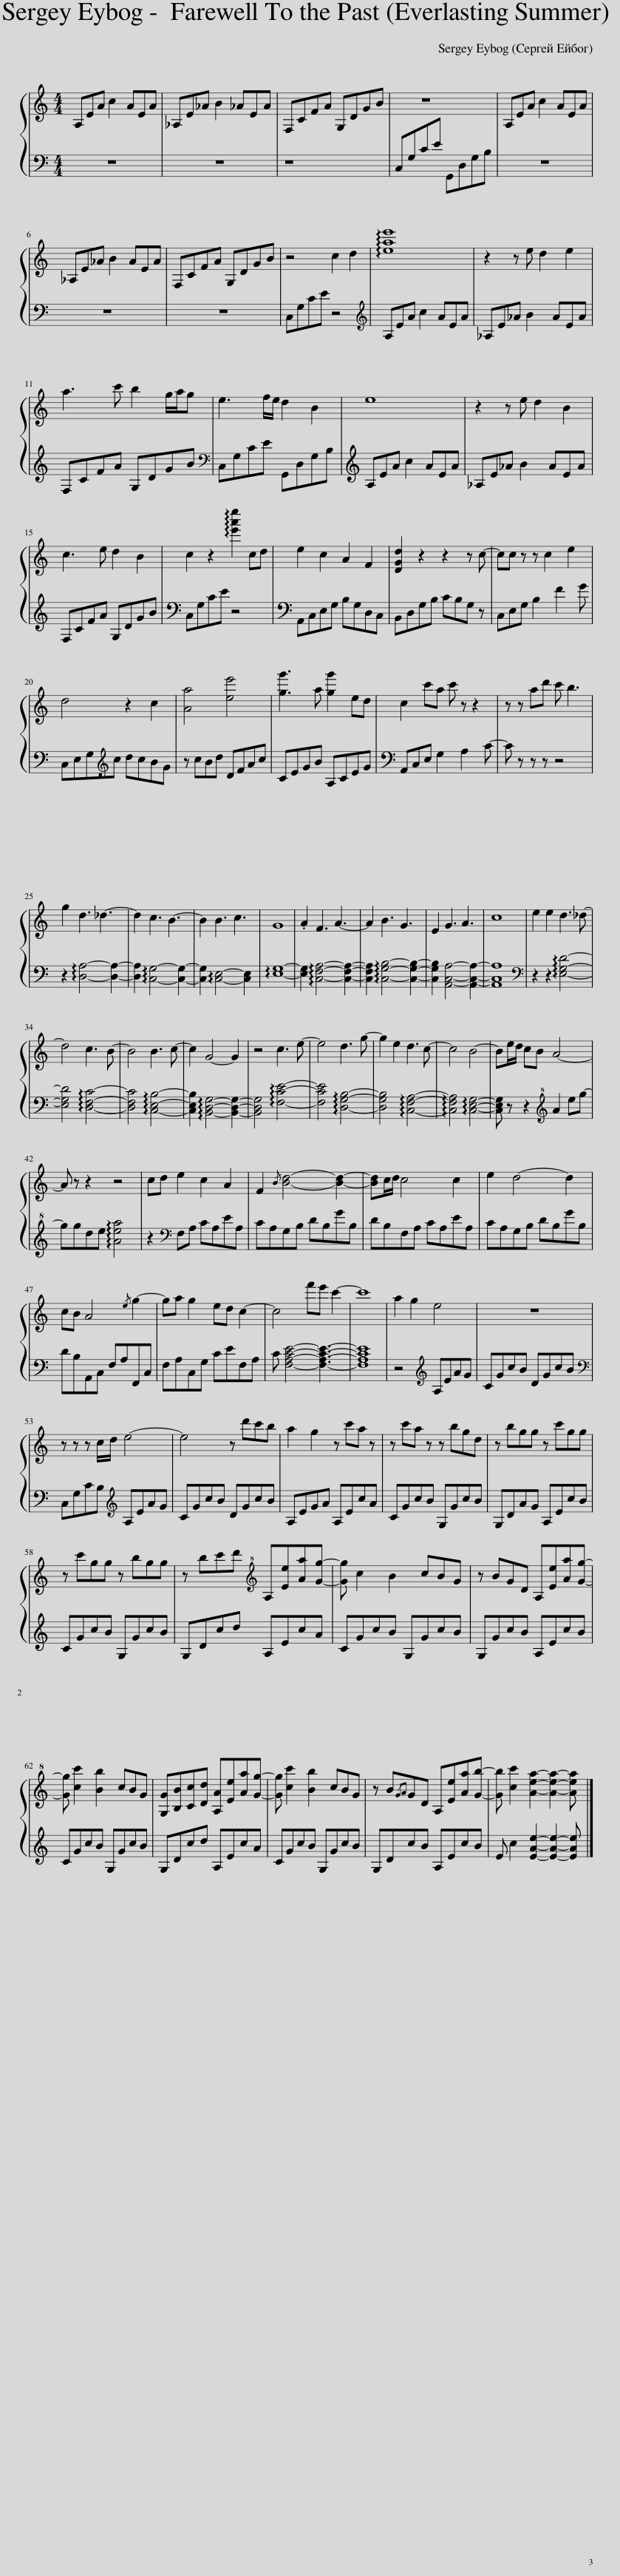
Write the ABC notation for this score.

X:1
%%score { 1 | 2 }
L:1/8
M:4/4
I:linebreak $
K:C
V:1 treble
V:2 bass
V:1
 A,EA c2 AEA | _A,E_A B2 _AEA | F,CFA G,DGB | z8 | A,EA c2 AEA |$ %5
 _A,E_A B2 AEA | F,CFA G,DGB | z4 c2 d2 | !arpeggio![eae']8 | z2 z e d2 e2 |$ %10
 a3 c' b2 g/a/g | e3 f/e/ d2 B2 | e8 | z2 z e d2 B2 |$ c3 e d2 B2 | %15
 c2 z2 !arpeggio![e'a'e'']2 cd | e2 c2 A2 F2 | [DGd]2 z2 z2 z c- | cc z z c2 e2 |$ d4 z2 c2 | %20
 [Aa]4 [ee']4 | [gg']3 a [gg']2 ed | c2 c'a c' z z2 | z z ad' c' b3 |$ g2 d3 _d3- | %25
 d2 c3 B3- | B2 B3 c3 | G8 | .A2 F3 A3- | A2 B3 G3 | %30
 E2 G3 A3 | c8 | e2 e2 d3 _d- |$ d4 c3 B- | B4 B3 c- | %35
 c2 G4- G2 | z4 c3 e- | e4 d3 g- | g2 e2 d3 c- | c4 B4- | %40
 Be/d/ cB A4- |$ A z z2 z4 | cd e2 c2 A2 | F2{/B} [Bd]4- [Bd]2- | [Bd]c/d/ c4 c2 | %45
 e2 d4- d2 |$ cB A4{/e} g2- | ga g2 ed c2- | c4 f'e' c'2- | c'8 | %50
 a2 g2 e4 | z8 |$ z z z c/d/ e4- | e4 z d'c'b | a2 g2 z c'a z | %55
 z c'a z z bgd | z bgg z c'gg |$ z c'gg z bgg | z bc'd'[K:treble+8] A,[Ee][Aa][Gg]- | [Gg] c2 B2 cBG | %60
 z BGD A,[Ee][Aa][Gg]- |$ [Gg] [cc']2 [Bb]2 cBG | [G,G][B,B][Cc][Dd] [A,A][Ee][Aa][Gg]- | [Gg] [cc']2 [Bb]2 cBG | z B{/GA}GD A,[Ee][Aa][Gb]- | %65
 [Gb] [cc']2 [Aea]2- [Aea]2- [Aea] |] %66
V:2
 z8 | z8 | z8 | C,G,CE G,,D,G,B, | z8 |$ %5
 z8 | z8 | C,G,CE z4 |[K:treble] A,EA c2 AEA | _A,E_A B2 AEA |$ %10
 F,CFA G,DGB |[K:bass] C,G,CE G,,D,G,B, | A,EA c2 AEA | _A,E_A B2 AEA |$ F,CFA G,DGB | %15
 C,G,CE z4 | A,,C,E,G, B,G,D,C, | B,,D,G,B, CB,G, z | C,E,G, B,2 F2 G |$ C,E,G,[K:treble]c dcBG | %20
 z cBd DFAc | CEGB A,CEG | A,,C,E, G,2 A,2 C- | C z z z z4 |$ z2 !arpeggio![D,A,]4- [D,A,]2- | %25
 [D,A,]2 !arpeggio![C,G,]4- [C,G,]2- | [C,G,]2 !arpeggio![C,E,]4- [C,E,]2 | !arpeggio![E,G,]8- | [E,G,]2 !arpeggio![C,F,A,]4- [C,F,A,]2- | [C,F,A,]2 !arpeggio![C,G,B,]4- [C,G,B,]2- | %30
 [C,G,B,]2 [A,,C,A,]4- [A,,C,A,]2- | [A,,C,A,]8 |[K:bass] z2 z2 !arpeggio![E,G,D]4- |$ [E,G,D]4 !arpeggio![D,F,C]4- | [D,F,C]4 !arpeggio![C,E,B,]4- | %35
 [C,E,B,]2 !arpeggio![B,,D,G,]4- [B,,D,G,]2- | [B,,D,G,]4 !arpeggio![F,CE]4- | [F,CE]4 !arpeggio![D,G,B,]4- | [D,G,B,]4 !arpeggio![C,F,A,]4- | !arpeggio![C,F,A,]4 !arpeggio![C,E,G,]4- | %40
 [C,E,G,] z z2[K:treble+8] A2 eg- |$ ggde !arpeggio![Aea]4 | z2[K:bass] F,A, CA,EA, | CA,G,B, DB,GB, | DB,F,A, CA,EA, | %45
 CA,G,B, DB,GB, |$ DB,A,,C, F,A,F,,C, | F,A,C,G, CEF,A, | C [F,A,CE]4- [F,A,CE]3- | [F,A,CE]8 | %50
 z4[K:treble] A,EAG | CGcB DGcB |$[K:bass] C,G,CB,[K:treble] A,EAG | CGcB DGcB | A,EGA A,EcA | %55
 CGcB G,GcB | G,DAG A,EcB |$ CGcB G,GcB | G,Dcd A,EcA | CGcB G,GcB | %60
 G,GcB A,EcB |$ CGcB G,GcB | G,Dcd A,EcA | CGcB G,GcB | G,DcB A,EcB | %65
 E c2 [EAe]2- [EAe]2- [EAe] |] %66
